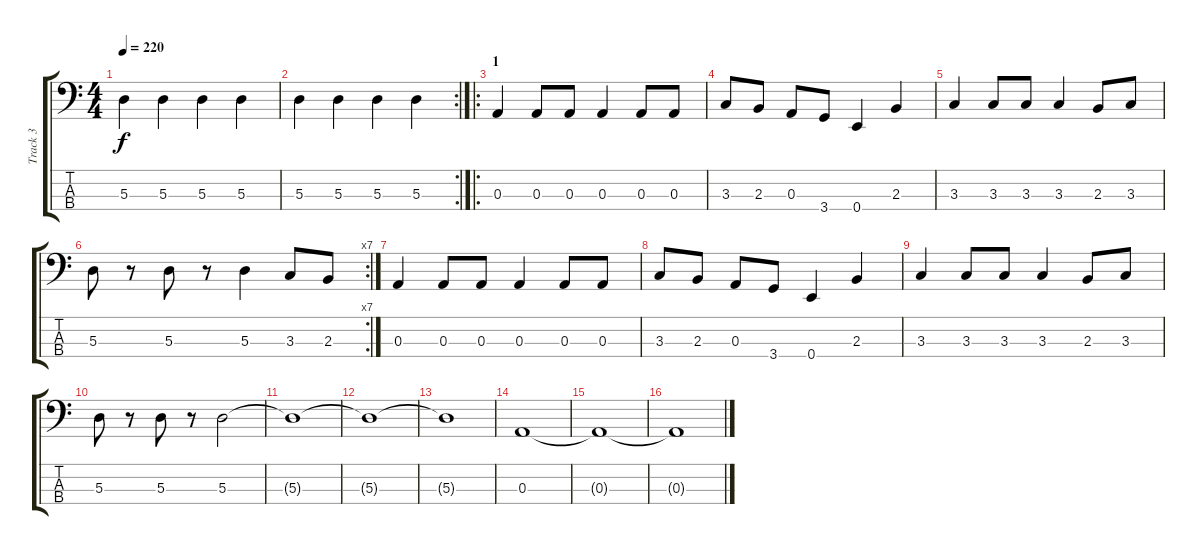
\track ("Track 3" "Track 3") {instrument electricbasspick}
\staff {score tabs}
\tuning (G2 D2 A1 E1) {hide}
\ts (4 4)
\tempo 220
\clef f4
\ks c
5.3.4{dy f} 5.3.4 5.3.4 5.3.4 |
\rc 2
5.3.4 5.3.4 5.3.4 5.3.4 |
\ro
\section ("" "1")
0.3.4 0.3.8 0.3.8 0.3.4 0.3.8 0.3.8 |
3.3.8 2.3.8 0.3.8 3.4.8 0.4.4 2.3.4 |
3.3.4 3.3.8 3.3.8 3.3.4 2.3.8 3.3.8 |
\rc 7
5.3.8 r.8 5.3.8 r.8 5.3.4 3.3.8 2.3.8 |
0.3.4 0.3.8 0.3.8 0.3.4 0.3.8 0.3.8 |
3.3.8 2.3.8 0.3.8 3.4.8 0.4.4 2.3.4 |
3.3.4 3.3.8 3.3.8 3.3.4 2.3.8 3.3.8 |
5.3.8 r.8 5.3.8 r.8 5.3.2 |
5.3{t}.1 |
5.3{t}.1 |
5.3{t}.1 |
0.3.1 |
0.3{t}.1 |
0.3{t}.1
